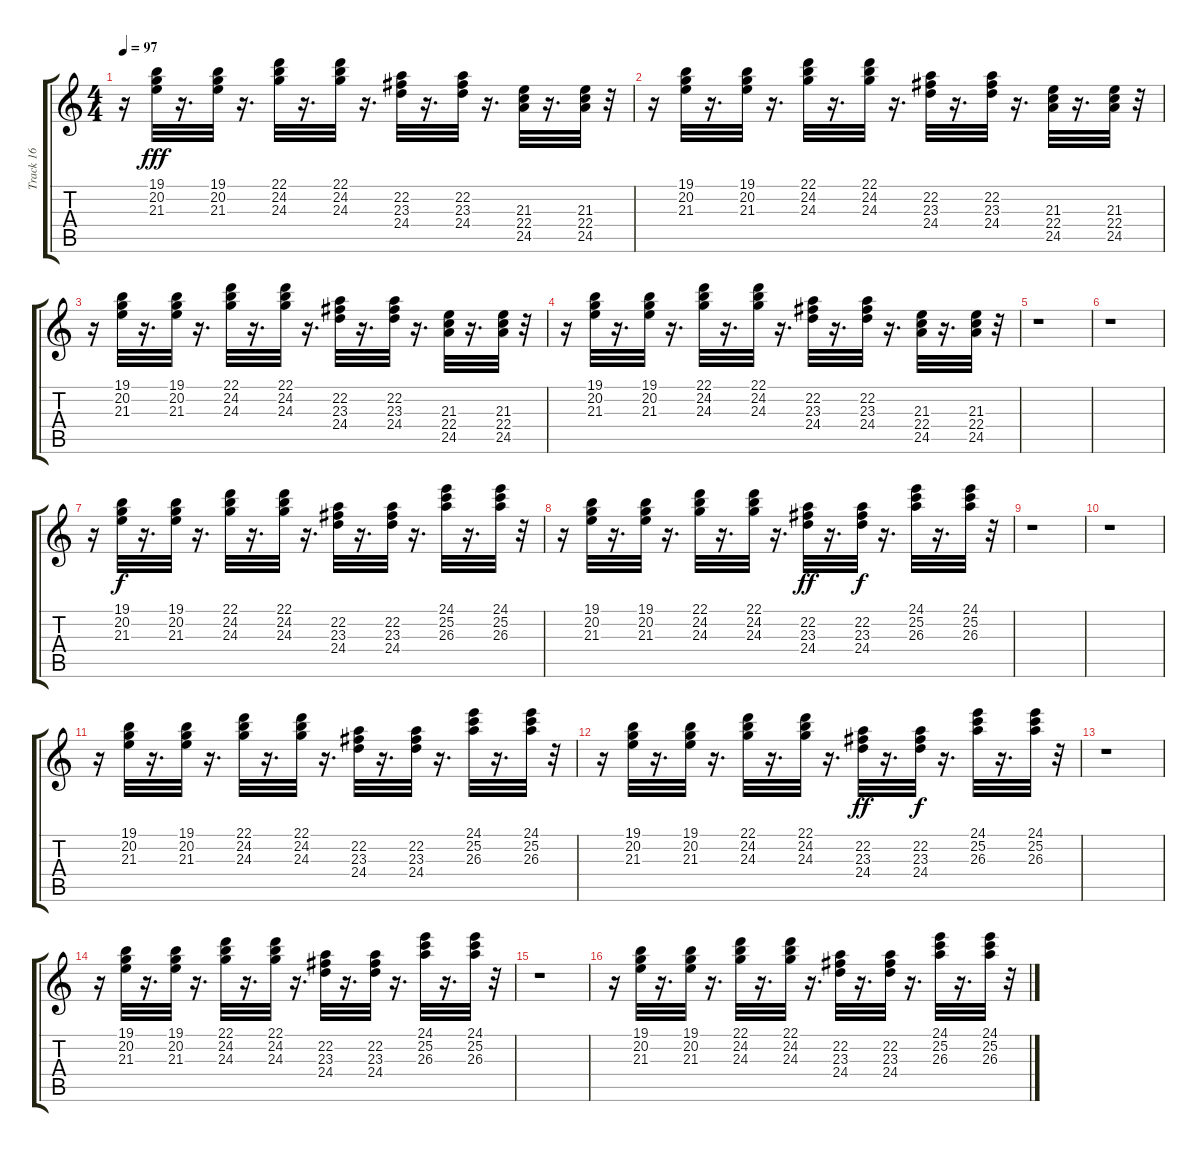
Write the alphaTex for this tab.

\track ("Track 16" "Track 16") {instrument lead8bassandlead}
\staff {score tabs}
\tuning (E4 B3 G3 D3 A2 E2) {hide}
\ts (4 4)
\tempo 97
\clef g2
\ks c
r.16{dy fff} (19.1 20.2 21.3).32 r.16{d} (19.1 20.2 21.3).32 r.16{d} (22.1 24.2 24.3).32 r.16{d} (22.1 24.2 24.3).32 r.16{d} (22.2 23.3 24.4).32 r.16{d} (22.2 23.3 24.4).32 r.16{d} (21.3 22.4 24.5).32 r.16{d} (21.3 22.4 24.5).32 r.32 |
r.16 (19.1 20.2 21.3).32 r.16{d} (19.1 20.2 21.3).32 r.16{d} (22.1 24.2 24.3).32 r.16{d} (22.1 24.2 24.3).32 r.16{d} (22.2 23.3 24.4).32 r.16{d} (22.2 23.3 24.4).32 r.16{d} (21.3 22.4 24.5).32 r.16{d} (21.3 22.4 24.5).32 r.32 |
r.16 (19.1 20.2 21.3).32 r.16{d} (19.1 20.2 21.3).32 r.16{d} (22.1 24.2 24.3).32 r.16{d} (22.1 24.2 24.3).32 r.16{d} (22.2 23.3 24.4).32 r.16{d} (22.2 23.3 24.4).32 r.16{d} (21.3 22.4 24.5).32 r.16{d} (21.3 22.4 24.5).32 r.32 |
r.16 (19.1 20.2 21.3).32 r.16{d} (19.1 20.2 21.3).32 r.16{d} (22.1 24.2 24.3).32 r.16{d} (22.1 24.2 24.3).32 r.16{d} (22.2 23.3 24.4).32 r.16{d} (22.2 23.3 24.4).32 r.16{d} (21.3 22.4 24.5).32 r.16{d} (21.3 22.4 24.5).32 r.32 |
r.1 |
r.1 |
r.16 (19.1 20.2 21.3).32{dy f} r.16{d} (19.1 20.2 21.3).32 r.16{d} (22.1 24.2 24.3).32 r.16{d} (22.1 24.2 24.3).32 r.16{d} (22.2 23.3 24.4).32 r.16{d} (22.2 23.3 24.4).32 r.16{d} (24.1 25.2 26.3).32 r.16{d} (24.1 25.2 26.3).32 r.32 |
r.16 (19.1 20.2 21.3).32 r.16{d} (19.1 20.2 21.3).32 r.16{d} (22.1 24.2 24.3).32 r.16{d} (22.1 24.2 24.3).32 r.16{d} (22.2 23.3 24.4).32{dy ff} r.16{d} (22.2 23.3 24.4).32{dy f} r.16{d} (24.1 25.2 26.3).32 r.16{d} (24.1 25.2 26.3).32 r.32 |
r.1 |
r.1 |
r.16 (19.1 20.2 21.3).32 r.16{d} (19.1 20.2 21.3).32 r.16{d} (22.1 24.2 24.3).32 r.16{d} (22.1 24.2 24.3).32 r.16{d} (22.2 23.3 24.4).32 r.16{d} (22.2 23.3 24.4).32 r.16{d} (24.1 25.2 26.3).32 r.16{d} (24.1 25.2 26.3).32 r.32 |
r.16 (19.1 20.2 21.3).32 r.16{d} (19.1 20.2 21.3).32 r.16{d} (22.1 24.2 24.3).32 r.16{d} (22.1 24.2 24.3).32 r.16{d} (22.2 23.3 24.4).32{dy ff} r.16{d} (22.2 23.3 24.4).32{dy f} r.16{d} (24.1 25.2 26.3).32 r.16{d} (24.1 25.2 26.3).32 r.32 |
r.1 |
r.16 (19.1 20.2 21.3).32 r.16{d} (19.1 20.2 21.3).32 r.16{d} (22.1 24.2 24.3).32 r.16{d} (22.1 24.2 24.3).32 r.16{d} (22.2 23.3 24.4).32 r.16{d} (22.2 23.3 24.4).32 r.16{d} (24.1 25.2 26.3).32 r.16{d} (24.1 25.2 26.3).32 r.32 |
r.1 |
r.16 (19.1 20.2 21.3).32 r.16{d} (19.1 20.2 21.3).32 r.16{d} (22.1 24.2 24.3).32 r.16{d} (22.1 24.2 24.3).32 r.16{d} (22.2 23.3 24.4).32 r.16{d} (22.2 23.3 24.4).32 r.16{d} (24.1 25.2 26.3).32 r.16{d} (24.1 25.2 26.3).32 r.32
